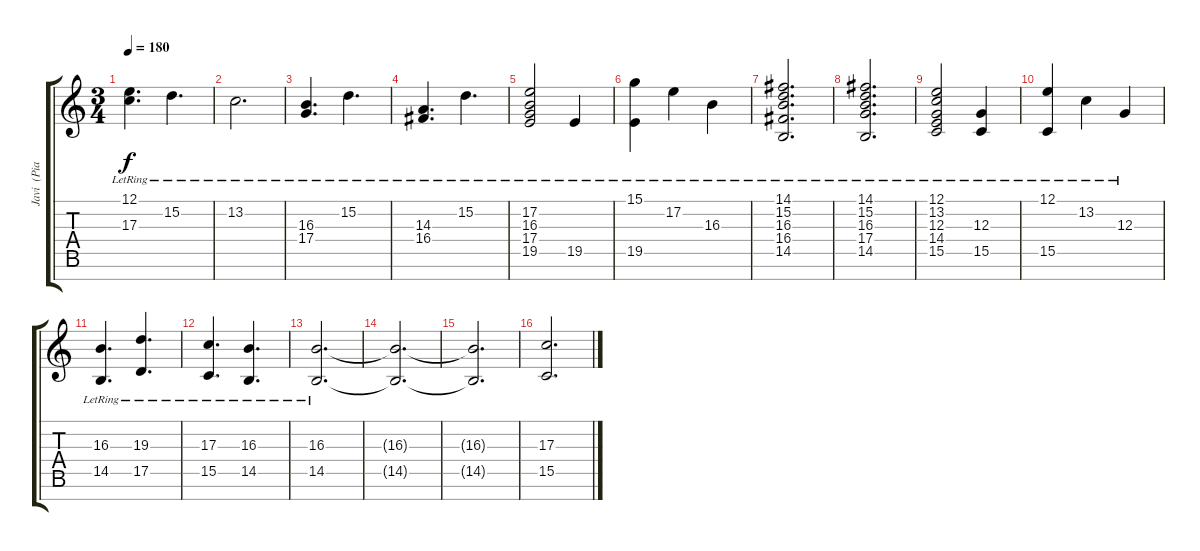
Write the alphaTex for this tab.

\track ("Javi  (Piano)" "Javi  (Pia") {instrument electricgrandpiano}
\staff {score tabs}
\tuning (E4 B3 G3 D3 A2 E2 B1) {hide}
\ts (3 4)
\tempo 180
\clef g2
\ks c
(12.1{lr} 17.3{lr}).4{d dy f} 15.2{lr}.4{d} |
13.2{lr}.2{d} |
(16.3{lr} 17.4{lr}).4{d} 15.2{lr}.4{d} |
(14.3{lr} 16.4{lr}).4{d} 15.2{lr}.4{d} |
(17.2{lr} 16.3{lr} 17.4{lr} 19.5{lr}).2 19.5{lr}.4 |
(15.1{lr} 19.5{lr}).4 17.2{lr}.4 16.3{lr}.4 |
(14.1{lr} 15.2{lr} 16.3{lr} 16.4{lr} 14.5{lr}).2{d} |
(14.1{lr} 15.2{lr} 16.3{lr} 17.4{lr} 14.5{lr}).2{d} |
(12.1{lr} 13.2{lr} 12.3{lr} 14.4{lr} 15.5{lr}).2 (12.3{lr} 15.5{lr}).4 |
(12.1{lr} 15.5{lr}).4 13.2{lr}.4 12.3{lr}.4 |
(16.3{lr} 14.5{lr}).4{d} (19.3{lr} 17.5{lr}).4{d} |
(17.3{lr} 15.5{lr}).4{d} (16.3{lr} 14.5{lr}).4{d} |
(16.3{lr} 14.5{lr}).2{d} |
(16.3{t} 14.5{t}).2{d} |
(16.3{t} 14.5{t}).2{d} |
(17.3 15.5).2{d}
